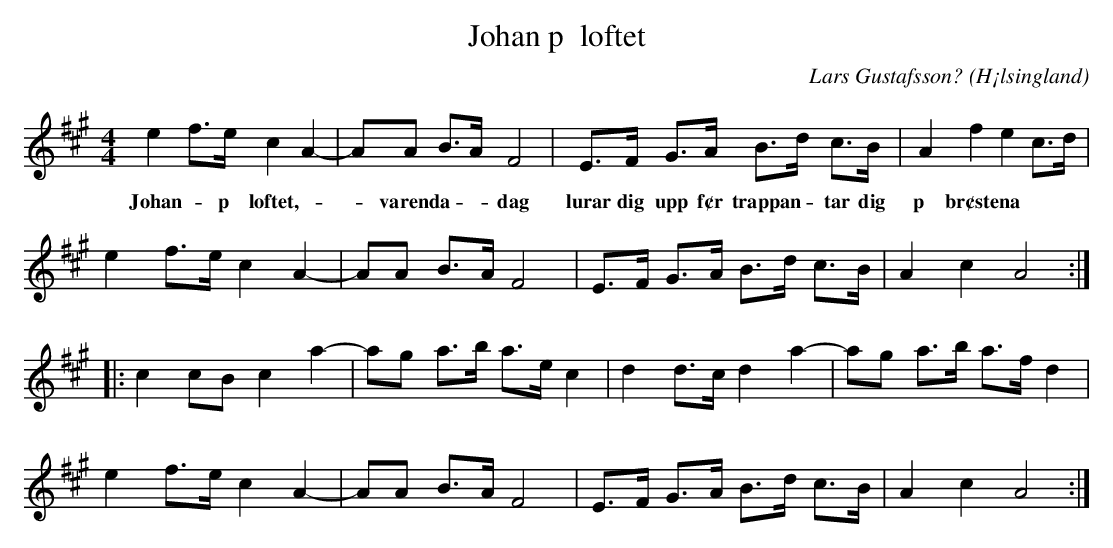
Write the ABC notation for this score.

X:1
T:Johan p  loftet
C:Lars Gustafsson?
O:H¡lsingland
M:4/4
L:1/8
K:A
e2 f>e c2 A2-|AA B>A F4|E>F G>A B>d c>B|A2 f2 e2 c>d|
w: Johan - p  loftet, -- varenda -- dag lurar dig upp f¢r trappan - tar dig p  br¢stena
e2 f>e c2 A2-|AA B>A F4|E>F G>A B>d c>B|A2 c2 A4:|
|:c2 cB c2 a2-|ag a>b a>e c2|d2 d>c d2 a2-|ag a>b a>f d2|
e2 f>e c2 A2-|AA B>A F4|E>F G>A B>d c>B|A2 c2 A4:|
